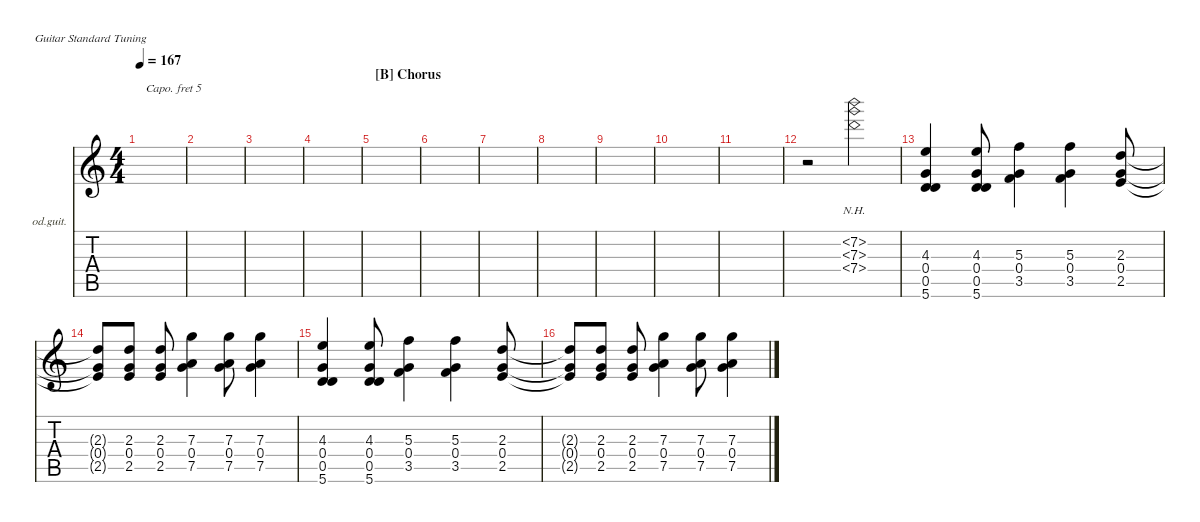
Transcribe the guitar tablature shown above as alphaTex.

\hideDynamics
\bracketExtendMode nobrackets
\firstSystemTrackNameOrientation horizontal
\otherSystemsTrackNameOrientation horizontal
\track ("Backing Gt." "od.guit.") {instrument overdrivenguitar}
\staff {score tabs}
\capo 5
\tuning (E4 B3 G3 D3 A2 E2)
\ts (4 4)
\tempo 167
\clef g2
\ks aminor
|
|
|
|
\section ("B" "Chorus")
|
|
|
|
|
|
|
r.2{beam Down} (7.2{nh} 7.3{nh} 7.4{nh}).2{beam Down} |
(5.6 0.5 0.4 4.3).4{beam Up} (4.3 0.4 0.5 5.6).8{beam Up} (3.5 0.4 5.3).4{beam Down} (5.3 0.4 3.5).4{beam Down} (2.5 0.4 2.3).8{beam Up} |
(2.3{t} 0.4{t} 2.5{t}).8{beam Up} (2.5 0.4 2.3).8{beam Up} (2.5 0.4 2.3).8{beam Up} (7.3 0.4 7.5).4{beam Down} (7.3 0.4 7.5).8{beam Down} (7.5 0.4 7.3).4{beam Down} |
(5.6 0.5 0.4 4.3).4{beam Up} (4.3 0.4 0.5 5.6).8{beam Up} (3.5 0.4 5.3).4{beam Down} (5.3 0.4 3.5).4{beam Down} (2.5 0.4 2.3).8{beam Up} |
(2.3{t} 0.4{t} 2.5{t}).8{beam Up} (2.5 0.4 2.3).8{beam Up} (2.5 0.4 2.3).8{beam Up} (7.3 0.4 7.5).4{beam Down} (7.3 0.4 7.5).8{beam Down} (7.5 0.4 7.3).4{beam Down}
